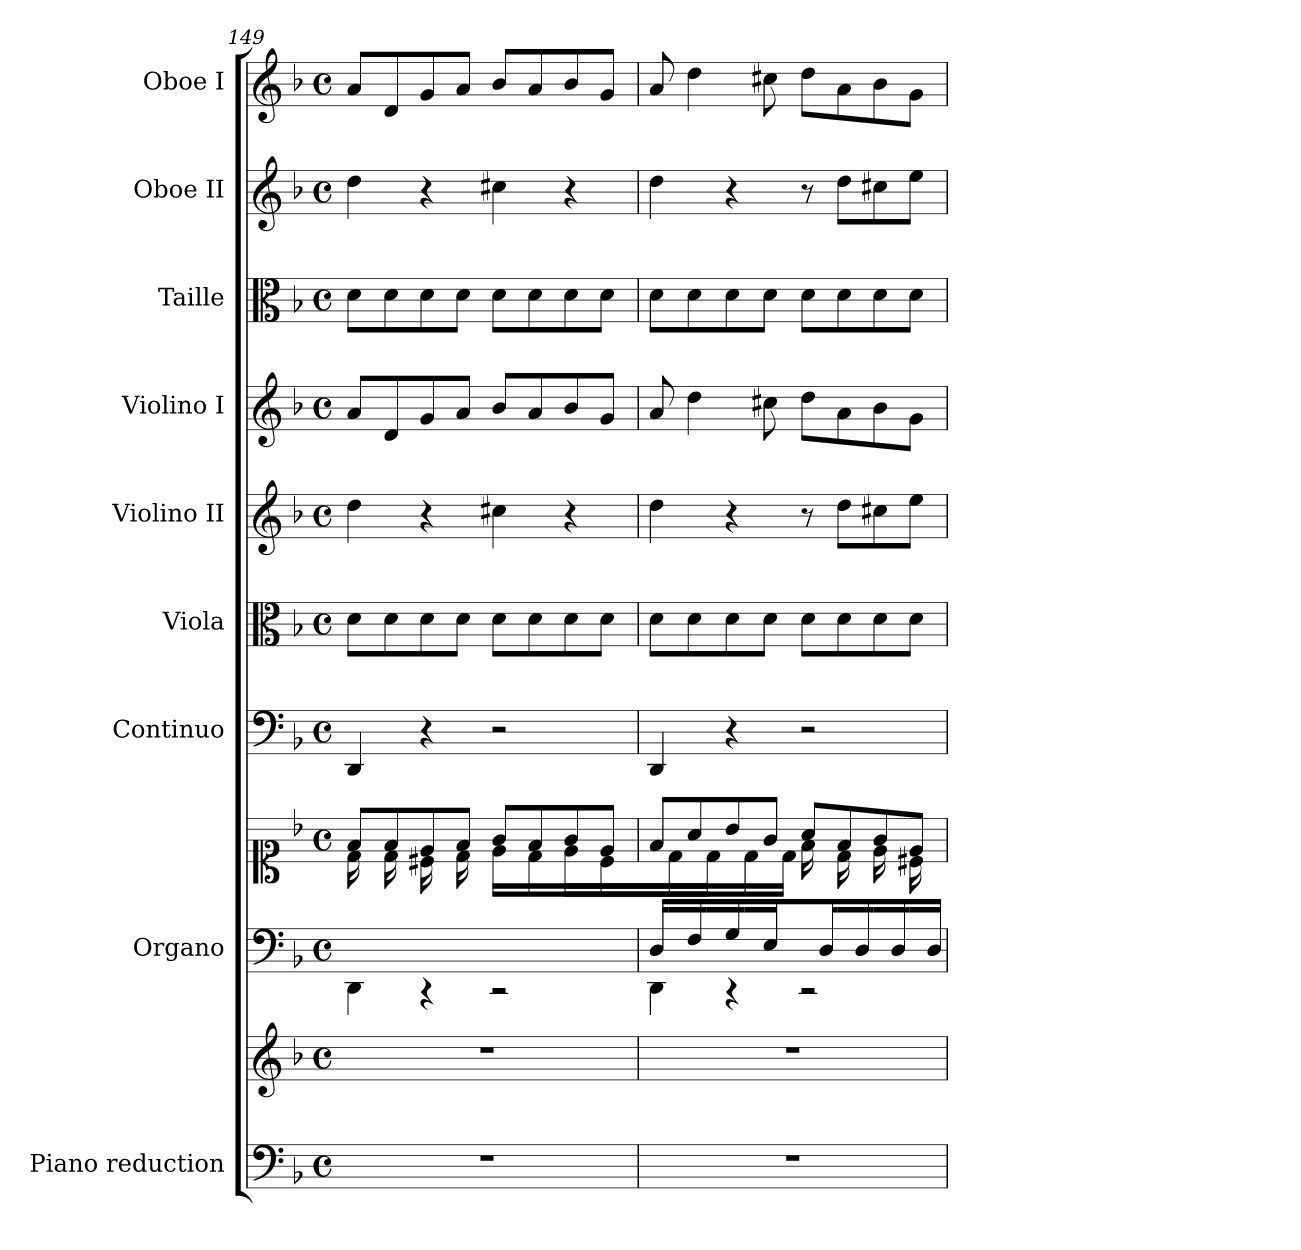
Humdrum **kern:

**kern	**kern	**kern	**kern	**kern	**kern	**kern	**kern	**kern	**kern	**kern
*part9	*part9	*part8	*part8	*part7	*part6	*part5	*part4	*part3	*part2	*part1
*staff11	*staff10	*staff9	*staff8	*staff7	*staff6	*staff5	*staff4	*staff3	*staff2	*staff1
*I"Piano reduction	*	*I"Organo	*	*I"Continuo	*I"Viola	*I"Violino II	*I"Violino I	*I"Taille	*I"Oboe II	*I"Oboe I
*I'Pno	*	*	*	*	*I'Vla	*I'Vln	*I'Vln	*	*I'Ob	*I'Ob
!!LO:PB:g=z
*clefF4	*clefG2	*clefF4	*clefC1	*clefF4	*clefC3	*clefG2	*clefG2	*clefC3	*clefG2	*clefG2
*k[b-]	*k[b-]	*k[b-]	*k[b-]	*k[b-]	*k[b-]	*k[b-]	*k[b-]	*k[b-]	*k[b-]	*k[b-]
*M4/4	*M4/4	*M4/4	*M4/4	*M4/4	*M4/4	*M4/4	*M4/4	*M4/4	*M4/4	*M4/4
*met(c)	*met(c)	*met(c)	*met(c)	*met(c)	*met(c)	*met(c)	*met(c)	*met(c)	*met(c)	*met(c)
=149	=149	=149	=149	=149	=149	=149	=149	=149	=149	=149
*	*	*^	*^	*	*	*	*	*	*	*
1r	1r	16ryy	4DD\	8f/L	16d\LL	4DD/	8d\L	4dd\	8a/L	8d\L	4dd\	8a/L
.	.	16D/	.	.	16ryy	.	.	.	.	.	.	.
.	.	16ryy	.	8f/	16d\	.	8d\	.	8d/	8d\	.	8d/
.	.	16D/JJ	.	.	16ryy	.	.	.	.	.	.	.
.	.	16ryy	4r	8e/	16c#X\LL	4r	8d\	4r	8g/	8d\	4r	8g/
.	.	16D/	.	.	16ryy	.	.	.	.	.	.	.
.	.	16ryy	.	8f/J	16d\	.	8d\J	.	8a/J	8d\J	.	8a/J
.	.	16D/JJ	.	.	16ryy	.	.	.	.	.	.	.
.	.	16ryy	2r	8g/L	16e\LL	2r	8d\L	4cc#X\	8b-/L	8d\L	4cc#X\	8b-/L
.	.	16D/	.	.	16ryy	.	.	.	.	.	.	.
.	.	16ryy	.	8f/	16d\	.	8d\	.	8a/	8d\	.	8a/
.	.	16D/JJ	.	.	16ryy	.	.	.	.	.	.	.
.	.	16ryy	.	8g/	16e\LL	.	8d\	4r	8b-/	8d\	4r	8b-/
.	.	16D/	.	.	16ryy	.	.	.	.	.	.	.
.	.	16ryy	.	8e/J	16c#\	.	8d\J	.	8g/J	8d\J	.	8g/J
.	.	16D/JJ	.	.	16ryy	.	.	.	.	.	.	.
=150	=150	=150	=150	=150	=150	=150	=150	=150	=150	=150	=150	=150
1r	1r	16D/LL	4DD\	8f/L	16ryy	4DD/	8d\L	4dd\	8a/	8d\L	4dd\	8a/
.	.	16ryy	.	.	16d\	.	.	.	.	.	.	.
.	.	16F/	.	8a/	16ryy	.	8d\	.	4dd\	8d\	.	4dd\
.	.	16ryy	.	.	16d\JJ	.	.	.	.	.	.	.
.	.	16G/LL	4r	8b-/	16ryy	4r	8d\	4r	.	8d\	4r	.
.	.	16ryy	.	.	16d\	.	.	.	.	.	.	.
.	.	16E/	.	8g/J	16ryy	.	8d\J	.	8cc#X\	8d\J	.	8cc#X\
.	.	8ryy	.	.	16d\JJ	.	.	.	.	.	.	.
.	.	.	2r	8a/L	16f\LL	2r	8d\L	8r	8dd\L	8d\L	8r	8dd\L
.	.	16D/	.	.	16ryy	.	.	.	.	.	.	.
.	.	16ryy	.	8f/	16d\	.	8d\	8dd\L	8a\	8d\	8dd\L	8a\
.	.	16D/JJ	.	.	16ryy	.	.	.	.	.	.	.
.	.	16ryy	.	8g/	16e\LL	.	8d\	8cc#X\	8b-\	8d\	8cc#X\	8b-\
.	.	16D/	.	.	16ryy	.	.	.	.	.	.	.
.	.	16ryy	.	8e/J	16c#X\	.	8d\J	8ee\J	8g\J	8d\J	8ee\J	8g\J
.	.	16D/JJ	.	.	16ryy	.	.	.	.	.	.	.
*	*	*v	*v	*	*	*	*	*	*	*	*	*
*	*	*	*v	*v	*	*	*	*	*	*	*
=	=	=	=	=	=	=	=	=	=	=
*-	*-	*-	*-	*-	*-	*-	*-	*-	*-	*-
